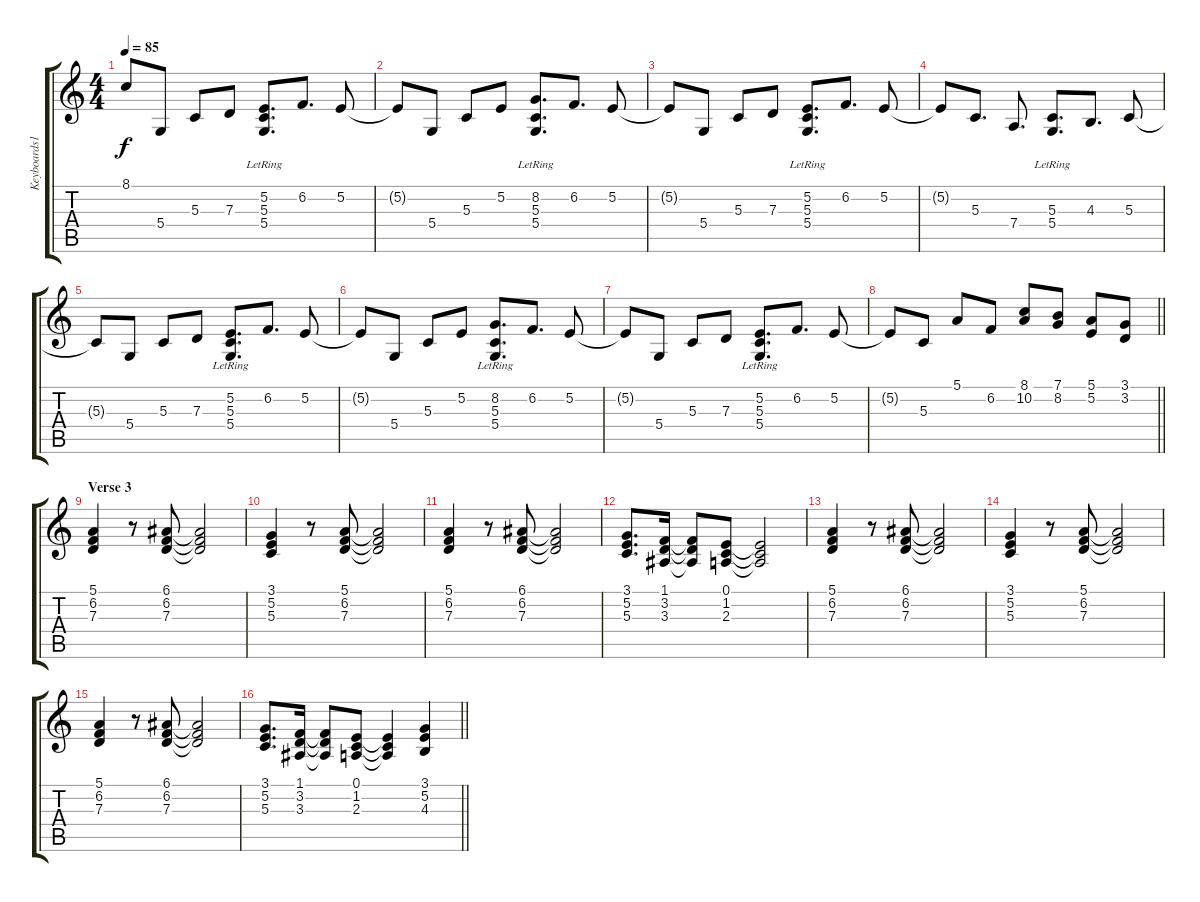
\track ("Keyboards1" "Keyboards1") {instrument lead2sawtooth}
\staff {score tabs}
\tuning (E4 B3 G3 D3 A2 E2) {hide}
\ts (4 4)
\tempo 85
\clef g2
\ks c
8.1{t}.8{dy f} 5.4.8 5.3.8 7.3.8 (5.2 5.3{lr} 5.4{lr}).8{d} 6.2.8{d} 5.2.8 |
5.2{t}.8 5.4.8 5.3.8 5.2.8 (8.2 5.3{lr} 5.4{lr}).8{d} 6.2.8{d} 5.2.8 |
5.2{t}.8 5.4.8 5.3.8 7.3.8 (5.2 5.3{lr} 5.4{lr}).8{d} 6.2.8{d} 5.2.8 |
5.2{t}.8 5.3.8{d} 7.4.8{d} (5.3 5.4{lr}).8{d} 4.3.8{d} 5.3.8 |
5.3{t}.8 5.4.8 5.3.8 7.3.8 (5.2 5.3{lr} 5.4{lr}).8{d} 6.2.8{d} 5.2.8 |
5.2{t}.8 5.4.8 5.3.8 5.2.8 (8.2 5.3{lr} 5.4{lr}).8{d} 6.2.8{d} 5.2.8 |
5.2{t}.8 5.4.8 5.3.8 7.3.8 (5.2 5.3{lr} 5.4{lr}).8{d} 6.2.8{d} 5.2.8 |
\barLineRight lightlight
5.2{t}.8 5.3.8 5.1.8 6.2.8 (8.1 10.2).8 (7.1 8.2).8 (5.1 5.2).8 (3.1 3.2).8 |
\section ("" "Verse 3")
(5.1 6.2 7.3).4 r.8 (6.1 6.2 7.3).8 (6.1{t} 6.2{t} 7.3{t}).2 |
(3.1 5.2 5.3).4 r.8 (5.1 6.2 7.3).8 (5.1{t} 6.2{t} 7.3{t}).2 |
(5.1 6.2 7.3).4 r.8 (6.1 6.2 7.3).8 (6.1{t} 6.2{t} 7.3{t}).2 |
(3.1 5.2 5.3).8{d} (1.1 3.2 3.3).16 (1.1{t} 3.2{t} 3.3{t}).8 (0.1 1.2 2.3).8 (0.1{t} 1.2{t} 2.3{t}).2 |
(5.1 6.2 7.3).4 r.8 (6.1 6.2 7.3).8 (6.1{t} 6.2{t} 7.3{t}).2 |
(3.1 5.2 5.3).4 r.8 (5.1 6.2 7.3).8 (5.1{t} 6.2{t} 7.3{t}).2 |
(5.1 6.2 7.3).4 r.8 (6.1 6.2 7.3).8 (6.1{t} 6.2{t} 7.3{t}).2 |
\barLineRight lightlight
(3.1 5.2 5.3).8{d} (1.1 3.2 3.3).16 (1.1{t} 3.2{t} 3.3{t}).8 (0.1 1.2 2.3).8 (0.1{t} 1.2{t} 2.3{t}).4 (3.1 5.2 4.3).4
